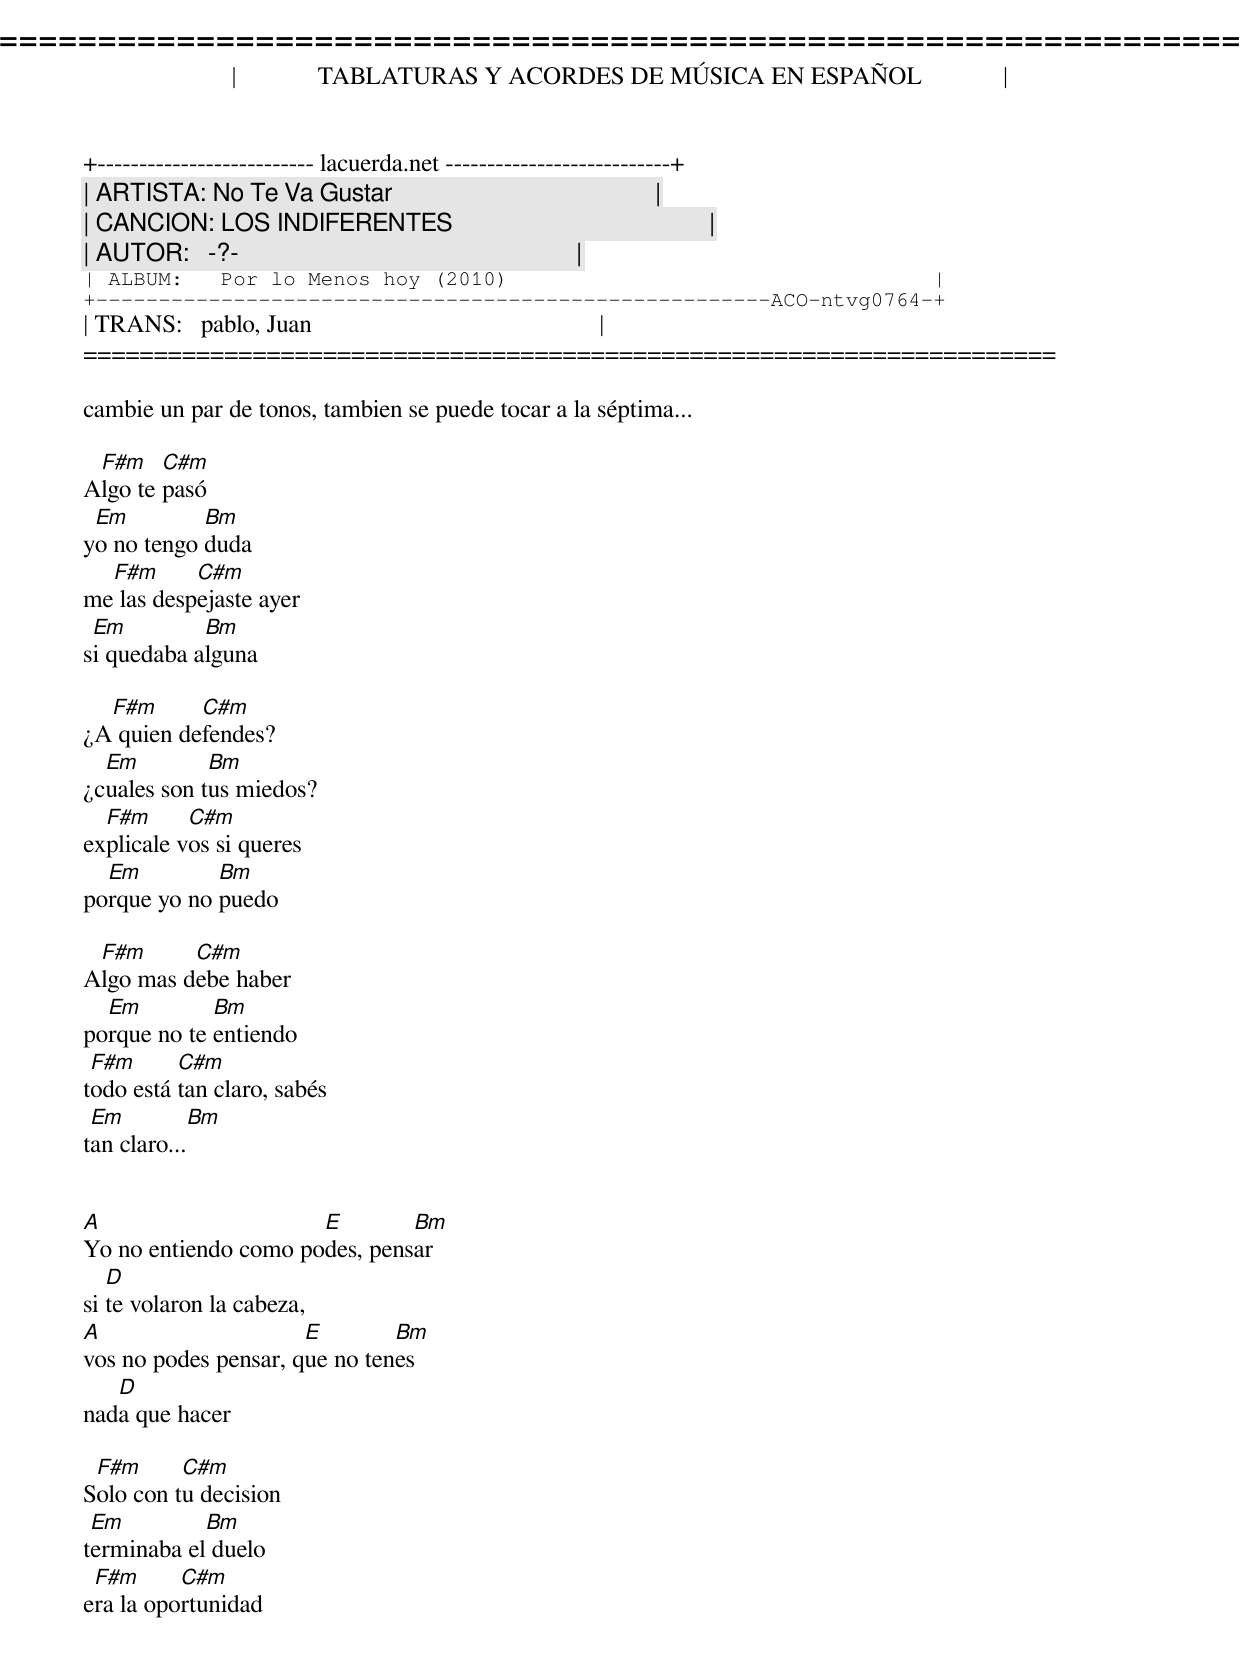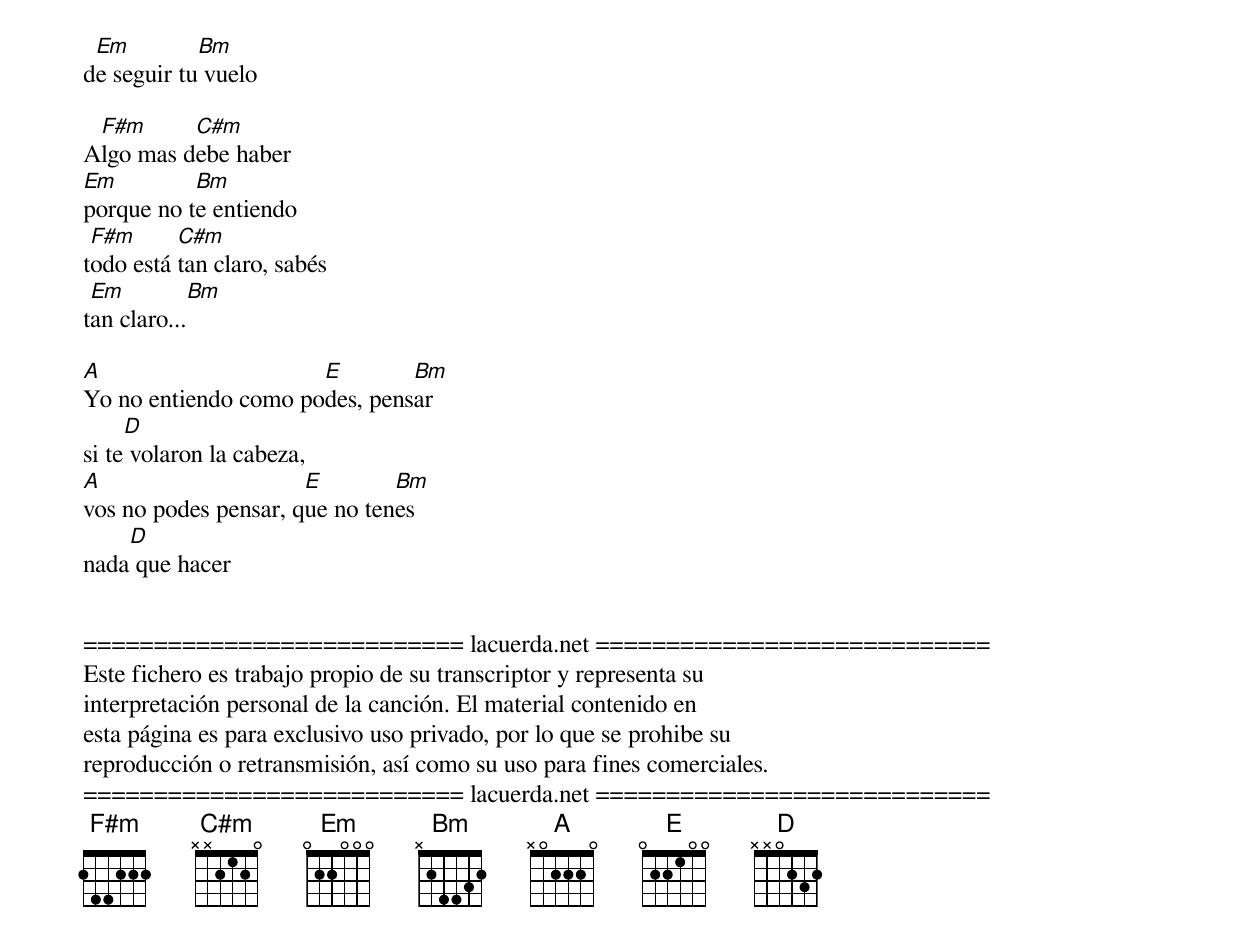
=====================================================================
|             TABLATURAS Y ACORDES DE MÚSICA EN ESPAÑOL             |
+-------------------------- lacuerda.net ---------------------------+
| ARTISTA: No Te Va Gustar                                          |
| CANCION: LOS INDIFERENTES                                         |
| AUTOR:   -?-                                                      |
| ALBUM:   Por lo Menos hoy (2010)                                  |
+------------------------------------------------------ACO-ntvg0764-+
| TRANS:   pablo, Juan                                              |
=====================================================================

cambie un par de tonos, tambien se puede tocar a la séptima...

 F#m    C#m
Algo te pasó
 Em         Bm
yo no tengo duda
  F#m      C#m
me las despejaste ayer
 Em         Bm
si quedaba alguna

  F#m      C#m
¿A quien defendes?
  Em         Bm
¿cuales son tus miedos?
  F#m      C#m
explicale vos si queres
  Em         Bm
porque yo no puedo

 F#m      C#m
Algo mas debe haber
  Em         Bm
porque no te entiendo
 F#m      C#m
todo está tan claro, sabés
 Em         Bm
tan claro...


A                     E        Bm
Yo no entiendo como podes, pensar
   D
si te volaron la cabeza,
A                     E        Bm
vos no podes pensar, que no tenes
   D
nada que hacer

 F#m      C#m
Solo con tu decision
 Em         Bm
terminaba el duelo
 F#m      C#m
era la oportunidad
 Em         Bm
de seguir tu vuelo

 F#m      C#m
Algo mas debe haber
Em         Bm
porque no te entiendo
 F#m      C#m
todo está tan claro, sabés
 Em         Bm
tan claro...

A                     E        Bm
Yo no entiendo como podes, pensar
     D
si te volaron la cabeza,
A                     E        Bm
vos no podes pensar, que no tenes
    D
nada que hacer


=========================== lacuerda.net ============================
Este fichero es trabajo propio de su transcriptor y representa su
interpretación personal de la canción. El material contenido en
esta página es para exclusivo uso privado, por lo que se prohibe su
reproducción o retransmisión, así como su uso para fines comerciales.
=========================== lacuerda.net ============================
